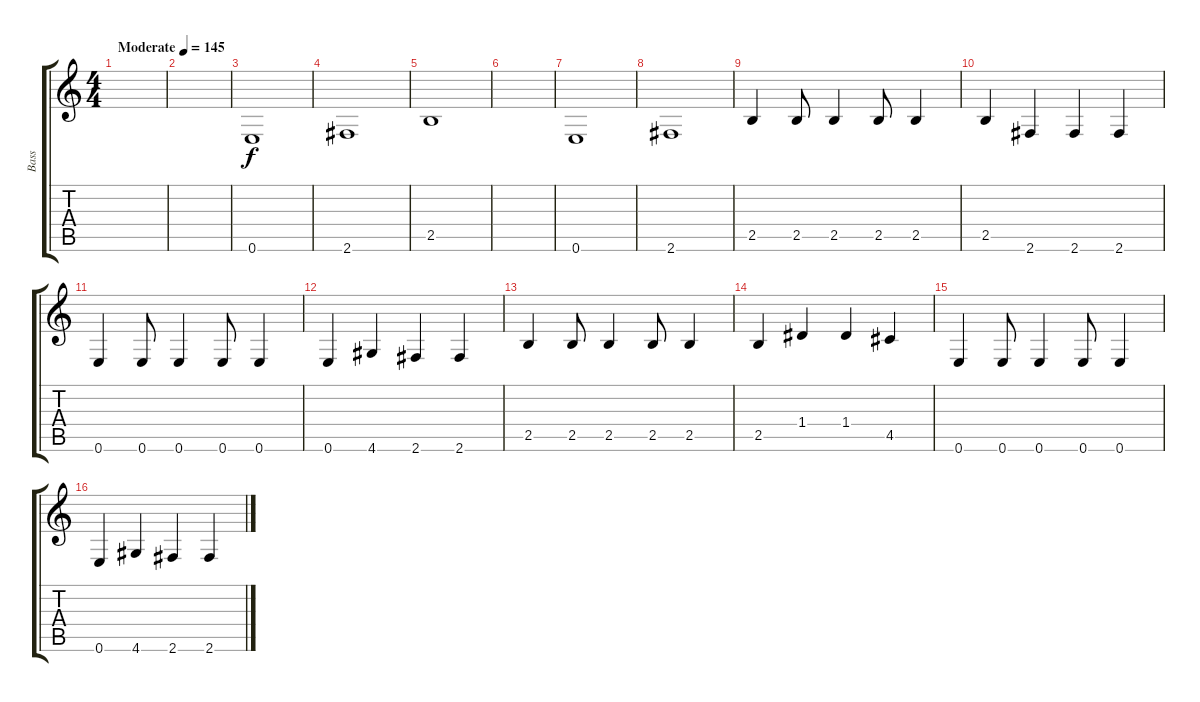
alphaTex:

\track ("Bass" "Bass") {instrument electricbassfinger}
\staff {score tabs}
\tuning (E4 B3 G3 D3 A2 E2) {hide}
\ts (4 4)
\tempo (145 "Moderate")
\clef g2
\ks c
|
|
0.6.1 |
2.6.1 |
2.5.1 |
|
0.6.1 |
2.6.1 |
2.5.4 2.5.8 2.5.4 2.5.8 2.5.4 |
2.5.4 2.6.4 2.6.4 2.6.4 |
0.6.4 0.6.8 0.6.4 0.6.8 0.6.4 |
0.6.4 4.6.4 2.6.4 2.6.4 |
2.5.4 2.5.8 2.5.4 2.5.8 2.5.4 |
2.5.4 1.4.4 1.4.4 4.5.4 |
0.6.4 0.6.8 0.6.4 0.6.8 0.6.4 |
0.6.4 4.6.4 2.6.4 2.6.4
